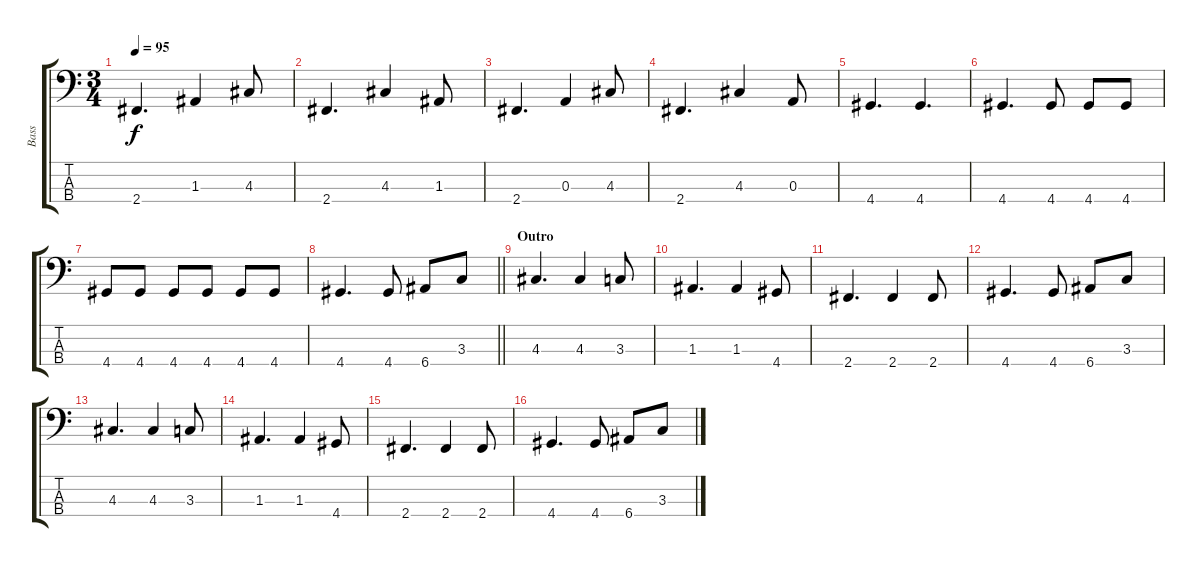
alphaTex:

\track ("Bass" "Bass") {instrument electricbassfinger}
\staff {score tabs}
\tuning (G2 D2 A1 E1) {hide}
\ts (3 4)
\tempo 95
\clef f4
\ks c
2.4.4{d dy f} 1.3.4 4.3.8 |
2.4.4{d} 4.3.4 1.3.8 |
2.4.4{d} 0.3.4 4.3.8 |
2.4.4{d} 4.3.4 0.3.8 |
4.4.4{d} 4.4.4{d} |
4.4.4{d} 4.4.8 4.4.8 4.4.8 |
4.4.8 4.4.8 4.4.8 4.4.8 4.4.8 4.4.8 |
\barLineRight lightlight
4.4.4{d} 4.4.8 6.4.8 3.3.8 |
\section ("" "Outro")
4.3.4{d} 4.3.4 3.3.8 |
1.3.4{d} 1.3.4 4.4.8 |
2.4.4{d} 2.4.4 2.4.8 |
4.4.4{d} 4.4.8 6.4.8 3.3.8 |
4.3.4{d} 4.3.4 3.3.8 |
1.3.4{d} 1.3.4 4.4.8 |
2.4.4{d} 2.4.4 2.4.8 |
4.4.4{d} 4.4.8 6.4.8 3.3.8
